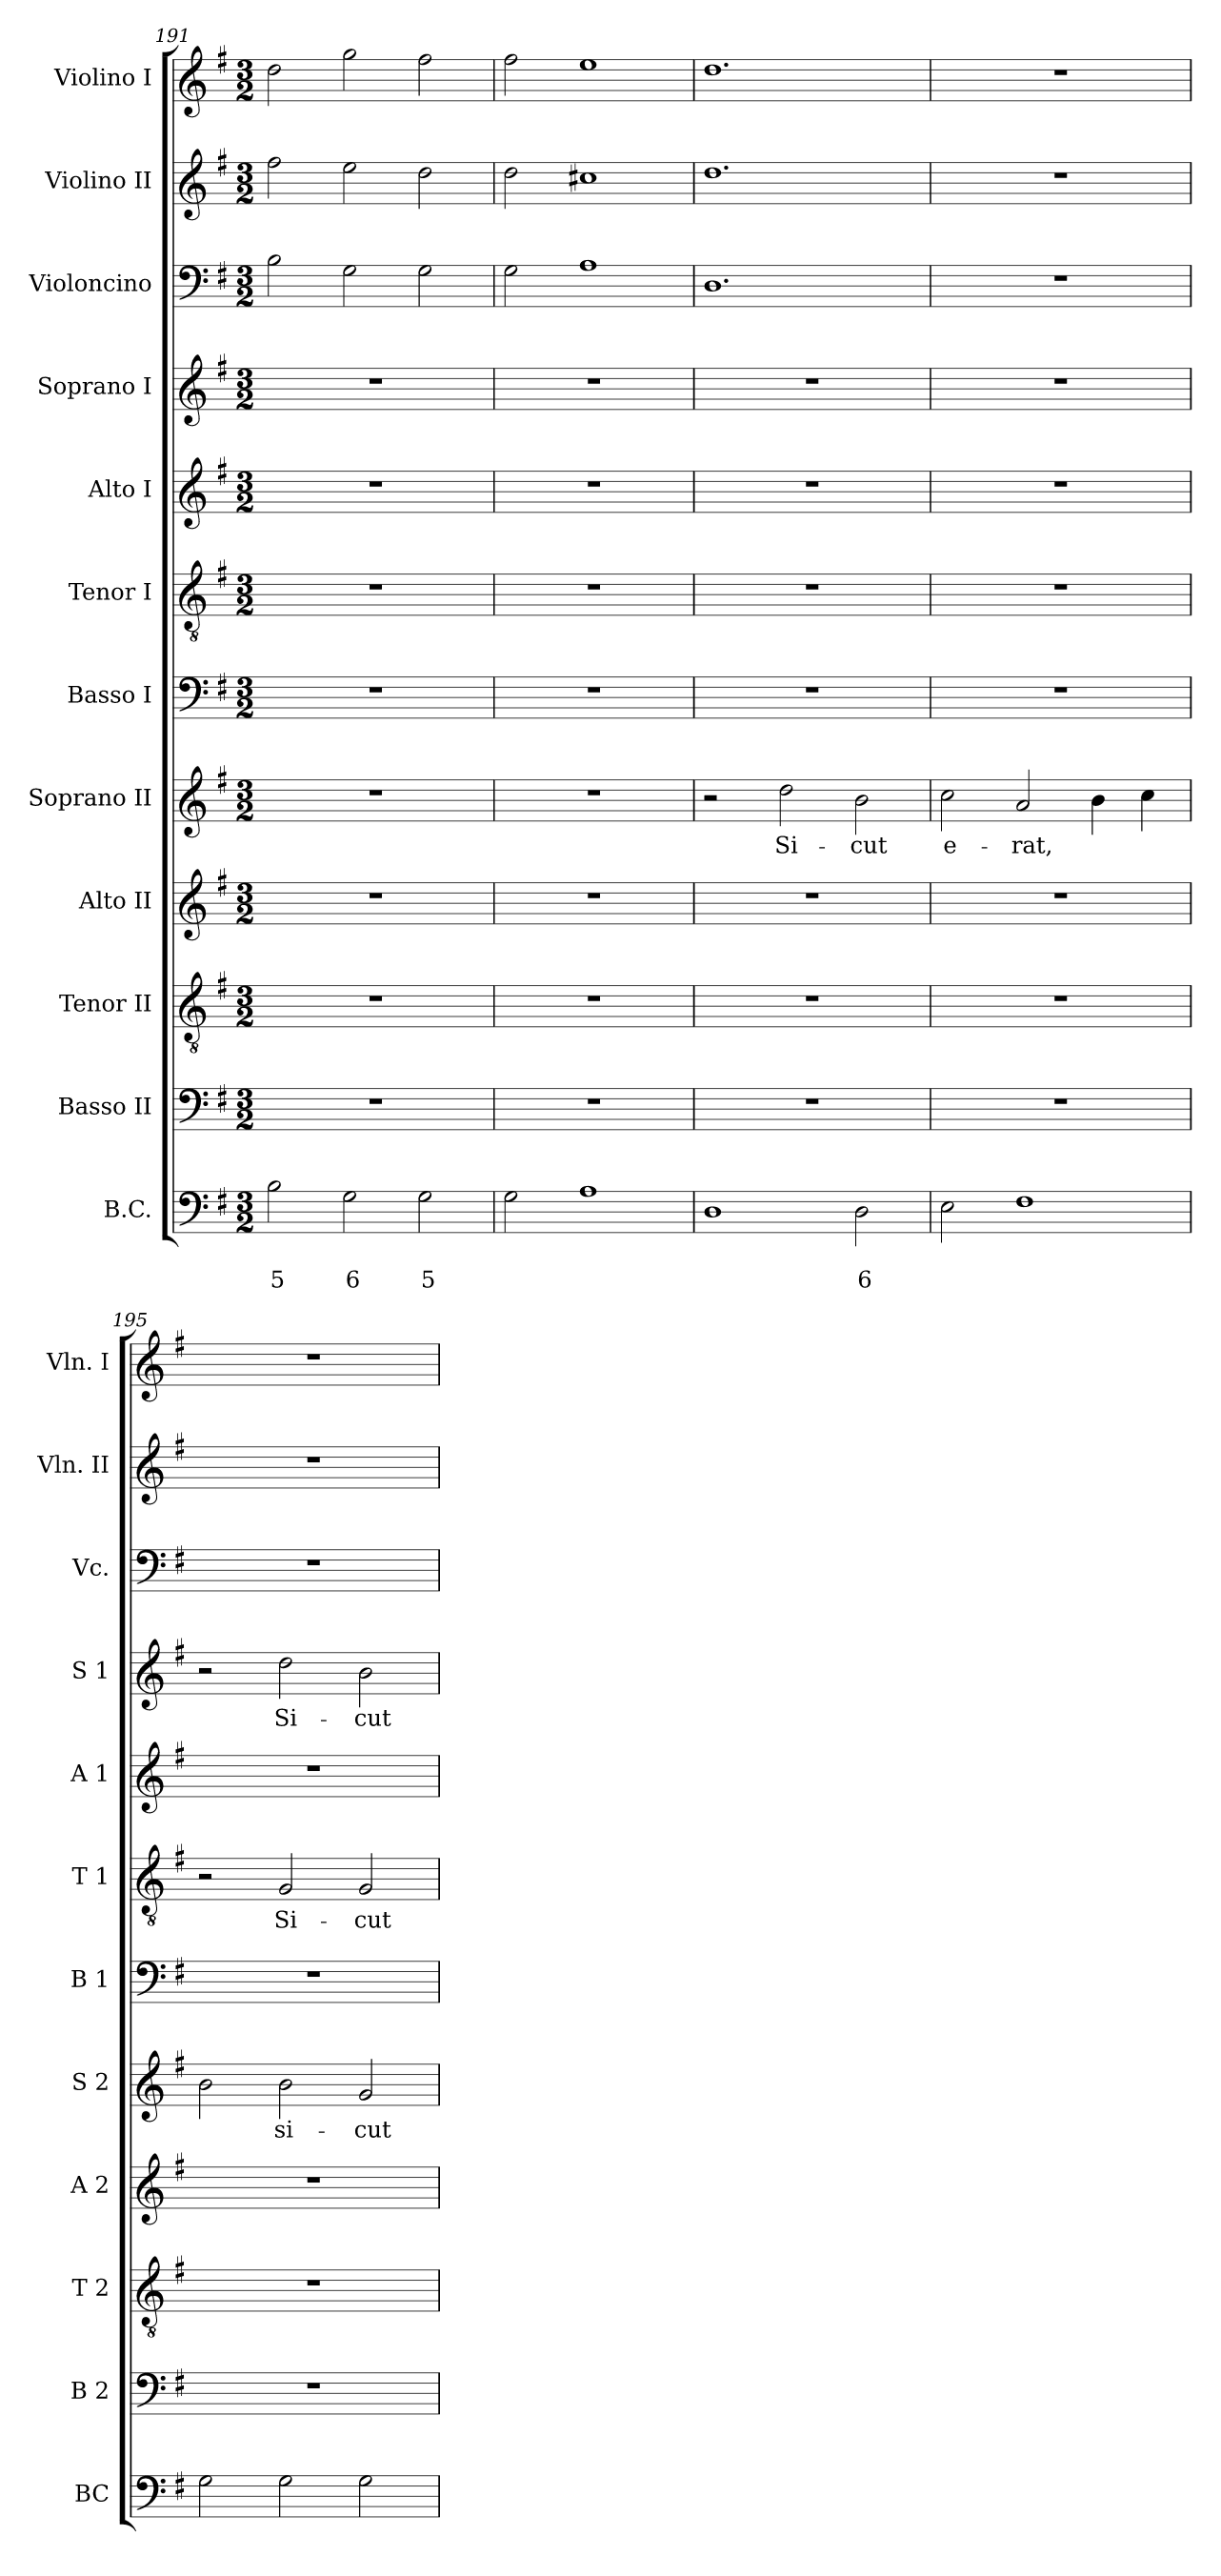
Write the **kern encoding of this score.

**kern	**text	**text	**kern	**kern	**kern	**kern	**text	**kern	**kern	**text	**kern	**kern	**text	**kern	**kern	**kern
*part12	*part12	*part12	*part11	*part10	*part9	*part8	*part8	*part7	*part6	*part6	*part5	*part4	*part4	*part3	*part2	*part1
*staff12	*staff12	*staff12	*staff11	*staff10	*staff9	*staff8	*staff8	*staff7	*staff6	*staff6	*staff5	*staff4	*staff4	*staff3	*staff2	*staff1
*I"B.C.	*	*	*I"Basso II	*I"Tenor II	*I"Alto II	*I"Soprano II	*	*I"Basso I	*I"Tenor I	*	*I"Alto I	*I"Soprano I	*	*I"Violoncino	*I"Violino II	*I"Violino I
*I'BC	*	*	*I'B 2	*I'T 2	*I'A 2	*I'S 2	*	*I'B 1	*I'T 1	*	*I'A 1	*I'S 1	*	*I'Vc.	*I'Vln. II	*I'Vln. I
*clefF4	*	*	*clefF4	*clefGv2	*clefG2	*clefG2	*	*clefF4	*clefGv2	*	*clefG2	*clefG2	*	*clefF4	*clefG2	*clefG2
*k[f#]	*	*	*k[f#]	*k[f#]	*k[f#]	*k[f#]	*	*k[f#]	*k[f#]	*	*k[f#]	*k[f#]	*	*k[f#]	*k[f#]	*k[f#]
*G:	*	*	*G:	*G:	*G:	*G:	*	*G:	*G:	*	*G:	*G:	*	*G:	*G:	*G:
*M3/2	*	*	*M3/2	*M3/2	*M3/2	*M3/2	*	*M3/2	*M3/2	*	*M3/2	*M3/2	*	*M3/2	*M3/2	*M3/2
=191	=191	=191	=191	=191	=191	=191	=191	=191	=191	=191	=191	=191	=191	=191	=191	=191
!	!	!LO:LY:b	!	!	!	!	!	!	!	!	!	!	!	!	!	!
2B\	.	5	1.r	1.r	1.r	1.r	.	1.r	1.r	.	1.r	1.r	.	2B\	2ff#\	2dd\
!	!	!LO:LY:b	!	!	!	!	!	!	!	!	!	!	!	!	!	!
2G\	.	6	.	.	.	.	.	.	.	.	.	.	.	2G\	2ee\	2gg\
!	!	!LO:LY:b	!	!	!	!	!	!	!	!	!	!	!	!	!	!
2G\	.	5	.	.	.	.	.	.	.	.	.	.	.	2G\	2dd\	2ff#\
=192	=192	=192	=192	=192	=192	=192	=192	=192	=192	=192	=192	=192	=192	=192	=192	=192
2G\	.	.	1.r	1.r	1.r	1.r	.	1.r	1.r	.	1.r	1.r	.	2G\	2dd\	2ff#\
1A	.	.	.	.	.	.	.	.	.	.	.	.	.	1A	1cc#X	1ee
!!LO:PB:g=z
=193	=193	=193	=193	=193	=193	=193	=193	=193	=193	=193	=193	=193	=193	=193	=193	=193
1D	.	.	1.r	1.r	1.r	2r	.	1.r	1.r	.	1.r	1.r	.	1.D	1.dd	1.dd
!	!	!	!	!	!	!	!LO:LY:b	!	!	!	!	!	!	!	!	!
.	.	.	.	.	.	2dd\	Si-	.	.	.	.	.	.	.	.	.
!	!	!LO:LY:b	!	!	!	!	!LO:LY:b	!	!	!	!	!	!	!	!	!
2D\	.	6	.	.	.	2b\	-cut	.	.	.	.	.	.	.	.	.
=194	=194	=194	=194	=194	=194	=194	=194	=194	=194	=194	=194	=194	=194	=194	=194	=194
!	!	!	!	!	!	!	!LO:LY:b	!	!	!	!	!	!	!	!	!
2E\	.	.	1.r	1.r	1.r	2cc\	e-	1.r	1.r	.	1.r	1.r	.	1.r	1.r	1.r
!	!	!	!	!	!	!	!LO:LY:b	!	!	!	!	!	!	!	!	!
1F#	.	.	.	.	.	2a/	-rat,	.	.	.	.	.	.	.	.	.
.	.	.	.	.	.	4b\	.	.	.	.	.	.	.	.	.	.
.	.	.	.	.	.	4cc\	.	.	.	.	.	.	.	.	.	.
=195	=195	=195	=195	=195	=195	=195	=195	=195	=195	=195	=195	=195	=195	=195	=195	=195
2G\	.	.	1.r	1.r	1.r	2b\	.	1.r	2r	.	1.r	2r	.	1.r	1.r	1.r
!	!	!	!	!	!	!	!LO:LY:b	!	!	!LO:LY:b	!	!	!LO:LY:b	!	!	!
2G\	.	.	.	.	.	2b\	si-	.	2G/	Si-	.	2dd\	Si-	.	.	.
!	!	!	!	!	!	!	!LO:LY:b	!	!	!LO:LY:b	!	!	!LO:LY:b	!	!	!
2G\	.	.	.	.	.	2g/	-cut	.	2G/	-cut	.	2b\	-cut	.	.	.
=	=	=	=	=	=	=	=	=	=	=	=	=	=	=	=	=
*-	*-	*-	*-	*-	*-	*-	*-	*-	*-	*-	*-	*-	*-	*-	*-	*-
